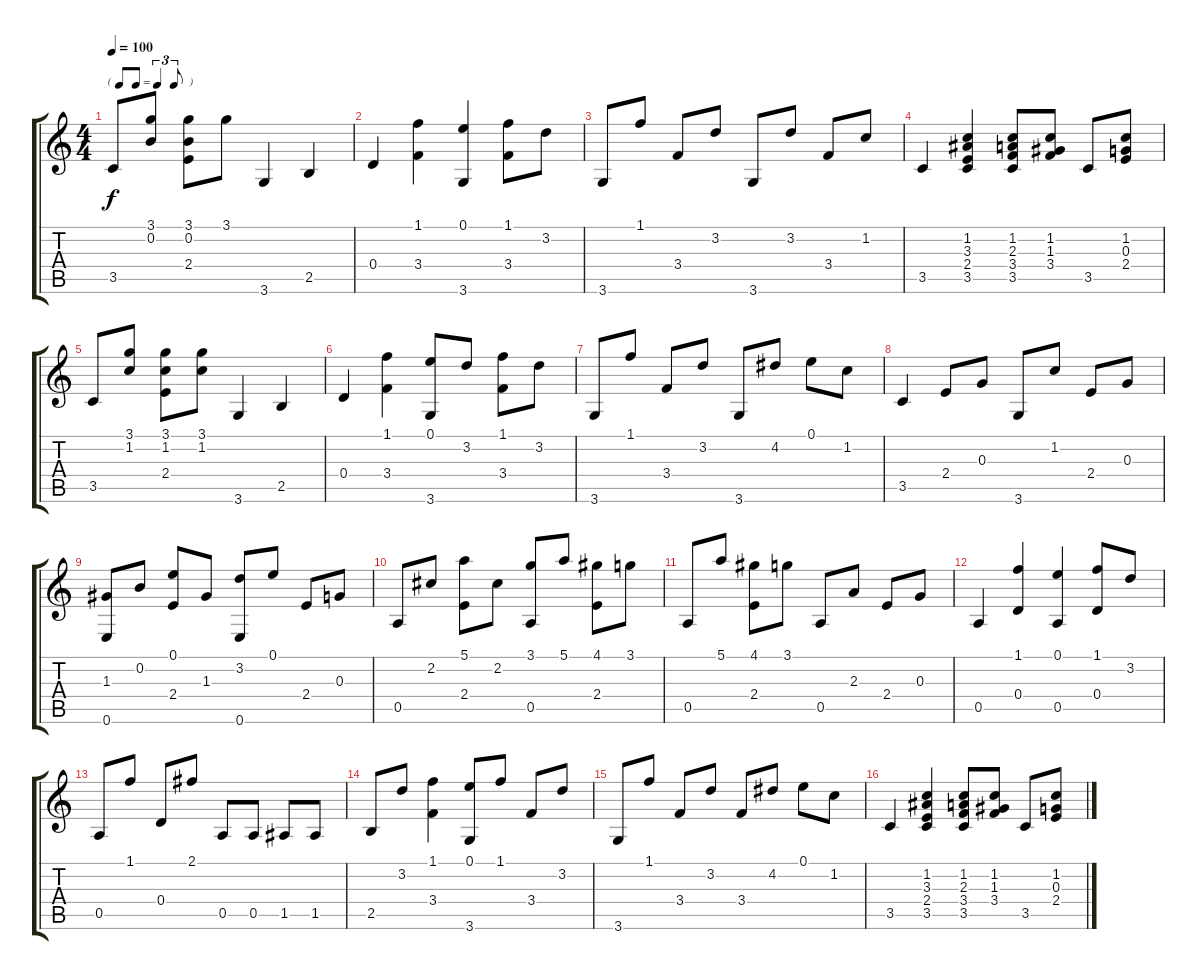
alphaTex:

\track "" {instrument acousticguitarsteel}
\staff {score tabs}
\tuning (E4 B3 G3 D3 A2 E2) {hide}
\ts (4 4)
\tf triplet8th
\tempo 100
\clef g2
\ks c
3.5.8{dy f} (3.1 0.2).8 (3.1 0.2 2.4).8 3.1.8 3.6.4 2.5.4 |
0.4.4 (1.1 3.4).4 (0.1 3.6).4 (1.1 3.4).8 3.2.8 |
3.6.8 1.1.8 3.4.8 3.2.8 3.6.8 3.2.8 3.4.8 1.2.8 |
3.5.4 (1.2 3.3 2.4 3.5).4 (1.2 2.3 3.4 3.5).8 (1.2 1.3 3.4).8 3.5.8 (1.2 0.3 2.4).8 |
3.5.8 (3.1 1.2).8 (3.1 1.2 2.4).8 (3.1 1.2).8 3.6.4 2.5.4 |
0.4.4 (1.1 3.4).4 (0.1 3.6).8 3.2.8 (1.1 3.4).8 3.2.8 |
3.6.8 1.1.8 3.4.8 3.2.8 3.6.8 4.2.8 0.1.8 1.2.8 |
3.5.4 2.4.8 0.3.8 3.6.8 1.2.8 2.4.8 0.3.8 |
(1.3 0.6).8 0.2.8 (0.1 2.4).8 1.3.8 (3.2 0.6).8 0.1.8 2.4.8 0.3.8 |
0.5.8 2.2.8 (5.1 2.4).8 2.2.8 (3.1 0.5).8 5.1.8 (4.1 2.4).8 3.1.8 |
0.5.8 5.1.8 (4.1 2.4).8 3.1.8 0.5.8 2.3.8 2.4.8 0.3.8 |
0.5.4 (1.1 0.4).4 (0.1 0.5).4 (1.1 0.4).8 3.2.8 |
0.5.8 1.1.8 0.4.8 2.1.8 0.5.8 0.5.8 1.5.8 1.5.8 |
2.5.8 3.2.8 (1.1 3.4).4 (0.1 3.6).8 1.1.8 3.4.8 3.2.8 |
3.6.8 1.1.8 3.4.8 3.2.8 3.4.8 4.2.8 0.1.8 1.2.8 |
3.5.4 (1.2 3.3 2.4 3.5).4 (1.2 2.3 3.4 3.5).8 (1.2 1.3 3.4).8 3.5.8 (1.2 0.3 2.4).8
